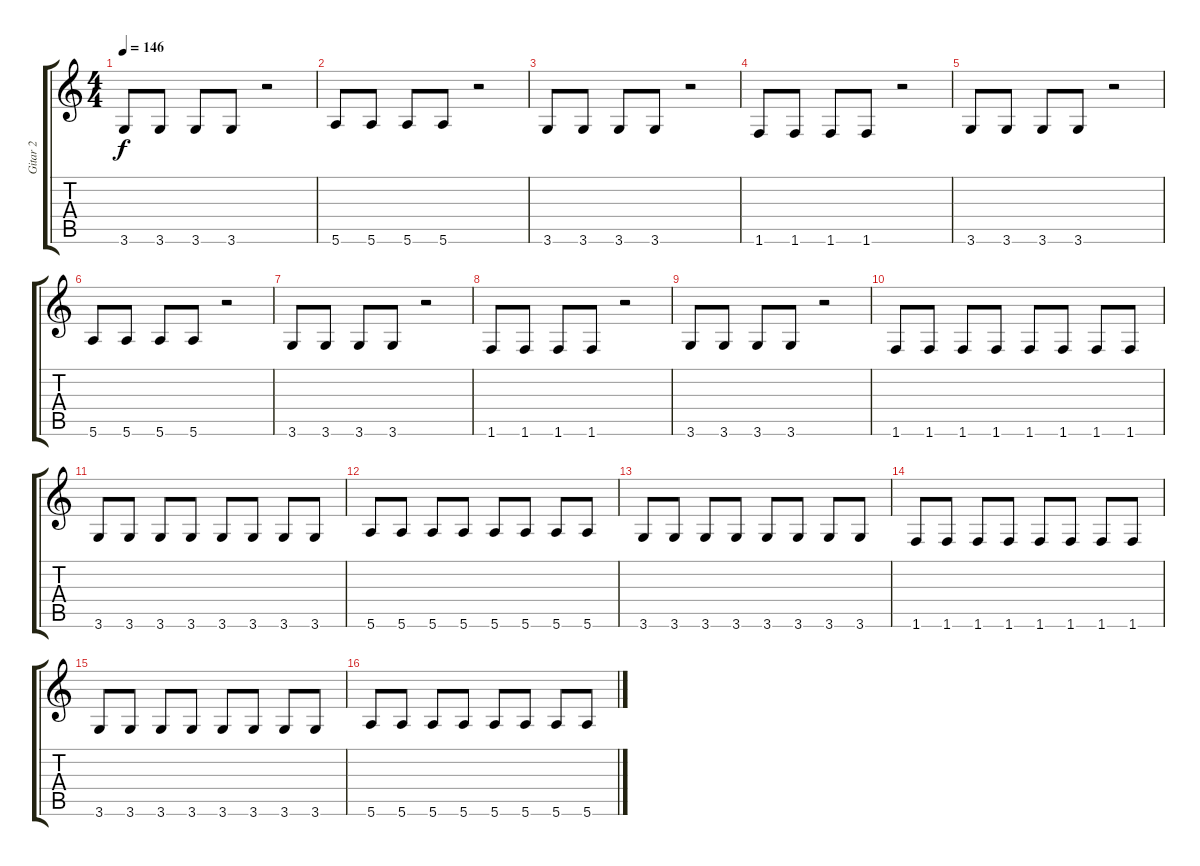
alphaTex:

\track ("Gitar 2" "Gitar 2") {instrument overdrivenguitar}
\staff {score tabs}
\tuning (E4 B3 G3 D3 A2 E2) {hide}
\ts (4 4)
\tempo 146
\clef g2
\ks c
3.6.8{dy f} 3.6.8 3.6.8 3.6.8 r.2 |
5.6.8 5.6.8 5.6.8 5.6.8 r.2 |
3.6.8 3.6.8 3.6.8 3.6.8 r.2 |
1.6.8 1.6.8 1.6.8 1.6.8 r.2 |
3.6.8 3.6.8 3.6.8 3.6.8 r.2 |
5.6.8 5.6.8 5.6.8 5.6.8 r.2 |
3.6.8 3.6.8 3.6.8 3.6.8 r.2 |
1.6.8 1.6.8 1.6.8 1.6.8 r.2 |
3.6.8 3.6.8 3.6.8 3.6.8 r.2 |
1.6.8 1.6.8 1.6.8 1.6.8 1.6.8 1.6.8 1.6.8 1.6.8 |
3.6.8 3.6.8 3.6.8 3.6.8 3.6.8 3.6.8 3.6.8 3.6.8 |
5.6.8 5.6.8 5.6.8 5.6.8 5.6.8 5.6.8 5.6.8 5.6.8 |
3.6.8 3.6.8 3.6.8 3.6.8 3.6.8 3.6.8 3.6.8 3.6.8 |
1.6.8 1.6.8 1.6.8 1.6.8 1.6.8 1.6.8 1.6.8 1.6.8 |
3.6.8 3.6.8 3.6.8 3.6.8 3.6.8 3.6.8 3.6.8 3.6.8 |
5.6.8 5.6.8 5.6.8 5.6.8 5.6.8 5.6.8 5.6.8 5.6.8
